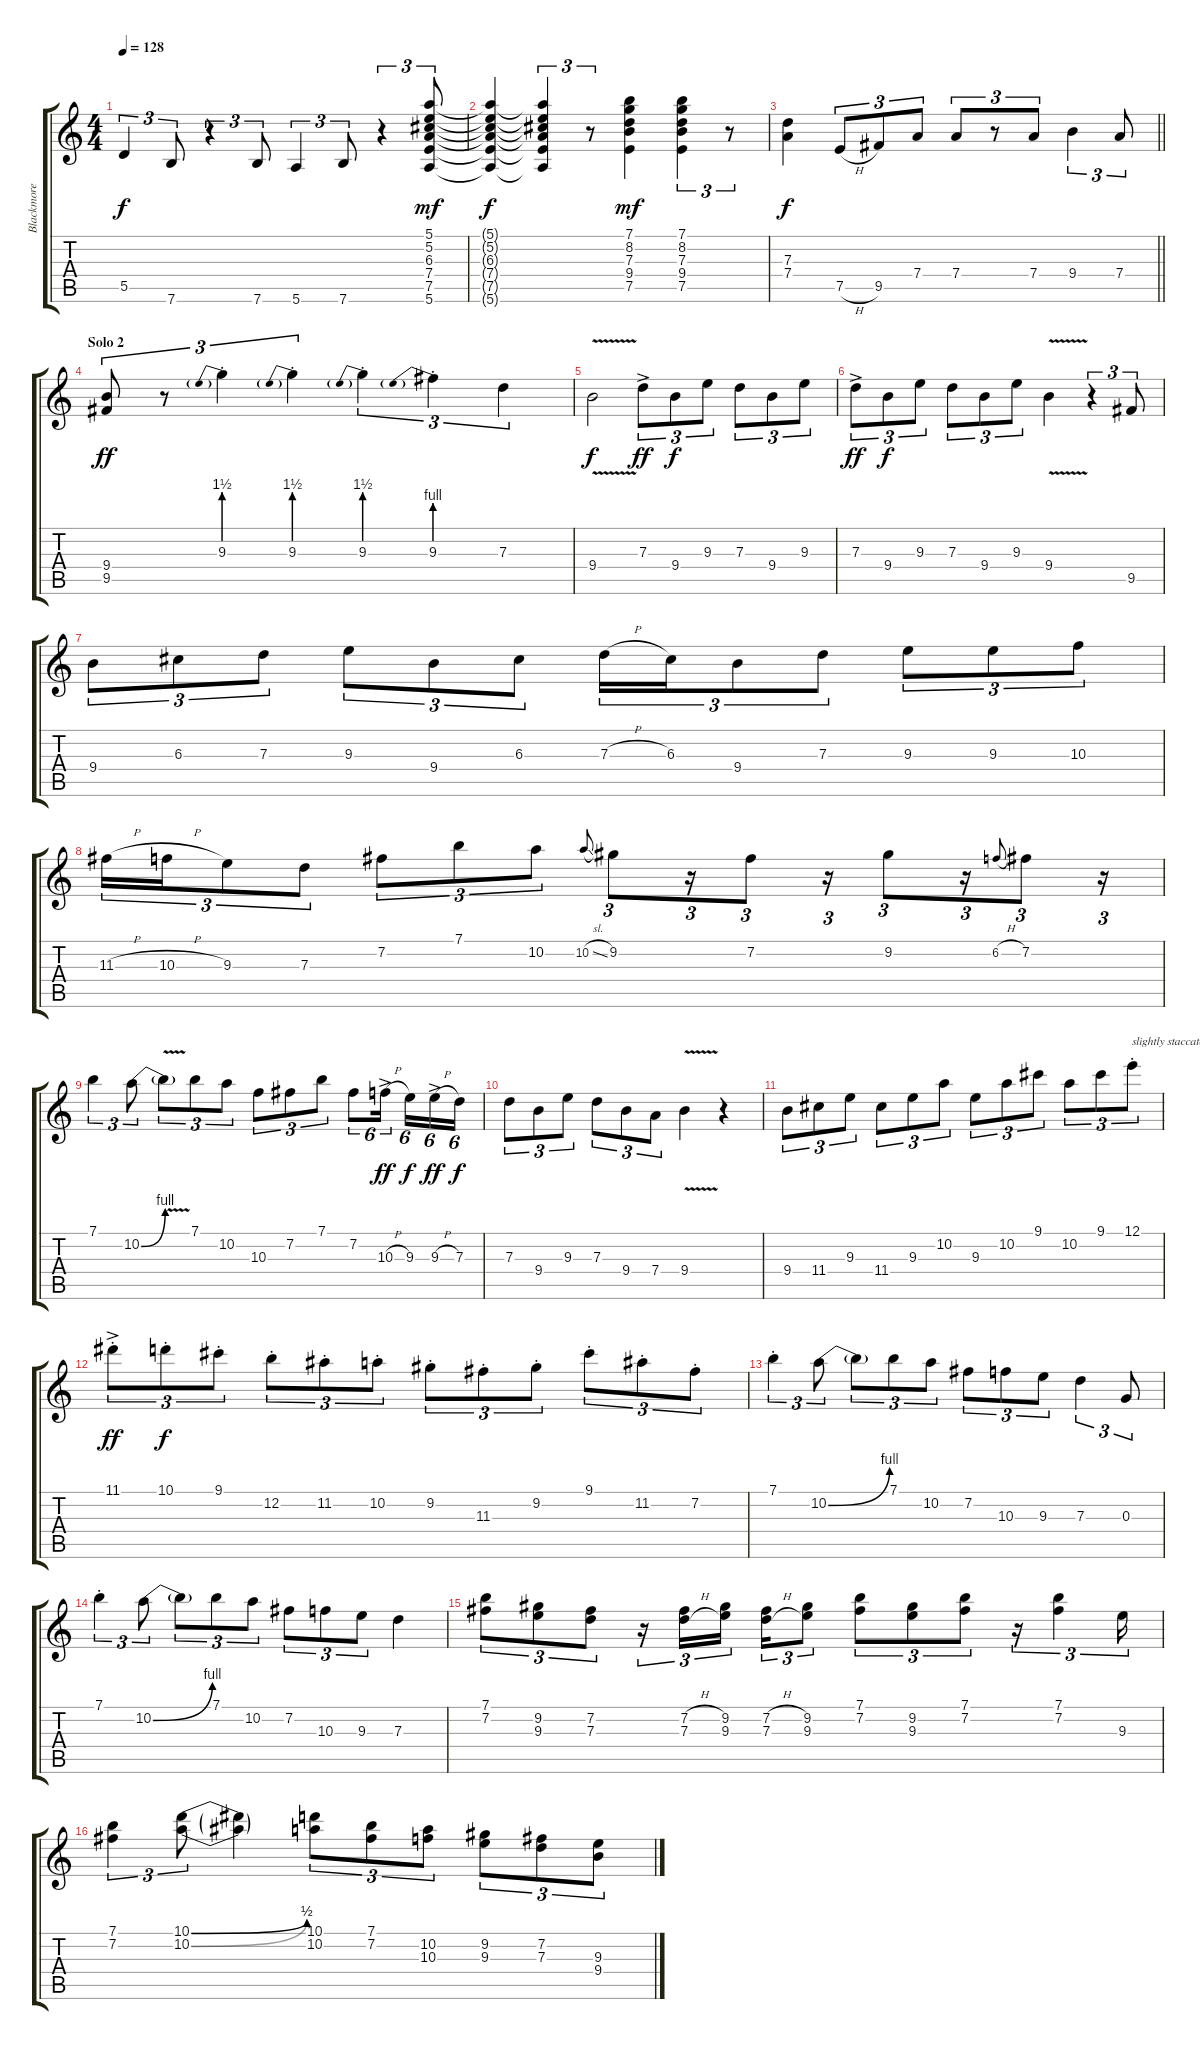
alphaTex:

\track ("Blackmore" "Blackmore") {instrument overdrivenguitar}
\staff {score tabs}
\tuning (E4 B3 G3 D3 A2 E2) {hide}
\ts (4 4)
\tempo 128
\clef g2
\ks c
5.5.4{tu (3 2) dy f} 7.6.8{tu (3 2)} r.4{tu (3 2)} 7.6.8{tu (3 2)} 5.6.4{tu (3 2)} 7.6.8{tu (3 2)} r.4{tu (3 2)} (5.1 5.2 6.3 7.4 7.5 5.6).8{tu (3 2) dy mf instrument overdrivenguitar} |
(5.1{t} 5.2{t} 6.3{t} 7.4{t} 7.5{t} 5.6{t}).4{dy f} (5.1{t} 5.2{t} 6.3{t} 7.4{t} 7.5{t} 5.6{t}).4{tu (3 2)} r.8{tu (3 2)} (7.1 8.2 7.3 9.4 7.5).4{dy mf} (7.1 8.2 7.3 9.4 7.5).4{tu (3 2)} r.8{tu (3 2)} |
\barLineRight lightlight
(7.3 7.4).4{dy f} 7.5{h}.8{tu (3 2)} 9.5.8{tu (3 2)} 7.4.8{tu (3 2)} 7.4.8{tu (3 2)} r.8{tu (3 2)} 7.4.8{tu (3 2)} 9.4.4{tu (3 2)} 7.4.8{tu (3 2)} |
\section ("" "Solo 2")
(9.4 9.5).8{tu (3 2) dy ff} r.8{tu (3 2)} 9.3{be (prebend 0 6 60 6) st}.4{tu (3 2) volume 15} 9.3{be (prebend 0 6 60 6) st}.4{tu (3 2)} 9.3{be (prebend 0 6 60 6) st}.4{tu (3 2)} 9.3{be (prebend 0 4 60 4) st}.4{tu (3 2)} 7.3.4{tu (3 2)} |
9.4{v}.2{dy f} 7.3{ac}.8{tu (3 2) dy ff} 9.4.8{tu (3 2) dy f} 9.3.8{tu (3 2)} 7.3.8{tu (3 2)} 9.4.8{tu (3 2)} 9.3.8{tu (3 2)} |
7.3{ac}.8{tu (3 2) dy ff} 9.4.8{tu (3 2) dy f} 9.3.8{tu (3 2)} 7.3.8{tu (3 2)} 9.4.8{tu (3 2)} 9.3.8{tu (3 2)} 9.4{v}.4 r.4{tu (3 2)} 9.5.8{tu (3 2)} |
9.4.8{tu (3 2)} 6.3.8{tu (3 2)} 7.3.8{tu (3 2)} 9.3.8{tu (3 2)} 9.4.8{tu (3 2)} 6.3.8{tu (3 2)} 7.3{h}.16{tu (3 2)} 6.3.16{tu (3 2)} 9.4.8{tu (3 2)} 7.3.8{tu (3 2)} 9.3.8{tu (3 2)} 9.3.8{tu (3 2)} 10.3.8{tu (3 2)} |
11.3{h}.16{tu (3 2)} 10.3{h}.16{tu (3 2)} 9.3.8{tu (3 2)} 7.3.8{tu (3 2)} 7.2.8{tu (3 2)} 7.1.8{tu (3 2)} 10.2.8{tu (3 2)} 10.2{sl}.8{gr onbeat} 9.2.8{tu (3 2)} r.16{tu (3 2)} 7.2.8{tu (3 2)} r.16{tu (3 2)} 9.2.8{tu (3 2)} r.16{tu (3 2)} 6.2{h}.8{gr onbeat} 7.2.8{tu (3 2)} r.16{tu (3 2)} |
7.1.4{tu (3 2)} 10.2{be (bend 0 0 60 4)}.8{tu (3 2)} 10.2{v t}.8{tu (3 2)} 7.1.8{tu (3 2)} 10.2.8{tu (3 2)} 10.3.8{tu (3 2)} 7.2.8{tu (3 2)} 7.1.8{tu (3 2)} 7.2.8{tu (6 4)} 10.3{h ac}.16{tu (6 4) dy ff beam splitsecondary} 9.3.16{tu (6 4) dy f} 9.3{h ac}.16{tu (6 4) dy ff} 7.3.16{tu (6 4) dy f} |
7.3.8{tu (3 2)} 9.4.8{tu (3 2)} 9.3.8{tu (3 2)} 7.3.8{tu (3 2)} 9.4.8{tu (3 2)} 7.4.8{tu (3 2)} 9.4{v}.4 r.4 |
9.4.8{tu (3 2)} 11.4.8{tu (3 2)} 9.3.8{tu (3 2)} 11.4.8{tu (3 2)} 9.3.8{tu (3 2)} 10.2.8{tu (3 2)} 9.3.8{tu (3 2)} 10.2.8{tu (3 2)} 9.1.8{tu (3 2)} 10.2.8{tu (3 2)} 9.1.8{tu (3 2)} 12.1{st}.8{tu (3 2) txt "slightly staccato"} |
11.1{ac st}.8{tu (3 2) dy ff} 10.1{st}.8{tu (3 2) dy f} 9.1{st}.8{tu (3 2)} 12.2{st}.8{tu (3 2)} 11.2{st}.8{tu (3 2)} 10.2{st}.8{tu (3 2)} 9.2{st}.8{tu (3 2)} 11.3{st}.8{tu (3 2)} 9.2{st}.8{tu (3 2)} 9.1{st}.8{tu (3 2)} 11.2{st}.8{tu (3 2)} 7.2{st}.8{tu (3 2)} |
7.1{st}.4{tu (3 2)} 10.2{be (bend 0 0 60 4)}.8{tu (3 2)} 10.2{t}.8{tu (3 2)} 7.1.8{tu (3 2)} 10.2.8{tu (3 2)} 7.2.8{tu (3 2)} 10.3.8{tu (3 2)} 9.3.8{tu (3 2)} 7.3.4{tu (3 2)} 0.3.8{tu (3 2)} |
7.1{st}.4{tu (3 2)} 10.2{be (bend 0 0 60 4)}.8{tu (3 2)} 10.2{t}.8{tu (3 2)} 7.1.8{tu (3 2)} 10.2.8{tu (3 2)} 7.2.8{tu (3 2)} 10.3.8{tu (3 2)} 9.3.8{tu (3 2)} 7.3.4 |
(7.1 7.2).8{tu (3 2)} (9.2 9.3).8{tu (3 2)} (7.2 7.3).8{tu (3 2)} r.16{tu (3 2)} (7.2{h} 7.3{h}).16{tu (3 2)} (9.2 9.3).16{tu (3 2) beam splitsecondary} (7.2{h} 7.3{h}).16{tu (3 2)} (9.2 9.3).8{tu (3 2)} (7.1 7.2).8{tu (3 2)} (9.2 9.3).8{tu (3 2)} (7.1 7.2).8{tu (3 2)} r.16{tu (3 2)} (7.1 7.2).4{tu (3 2)} 9.3.16{tu (3 2)} |
(7.1 7.2).4{tu (3 2)} (10.1{be (bend 0 0 60 2)} 10.2{be (bend 0 0 60 2)}).8{tu (3 2)} (10.1{t} 10.2{t}).4 (10.1 10.2).8{tu (3 2)} (7.1 7.2).8{tu (3 2)} (10.2 10.3).8{tu (3 2)} (9.2 9.3).8{tu (3 2)} (7.2 7.3).8{tu (3 2)} (9.3 9.4).8{tu (3 2)}
